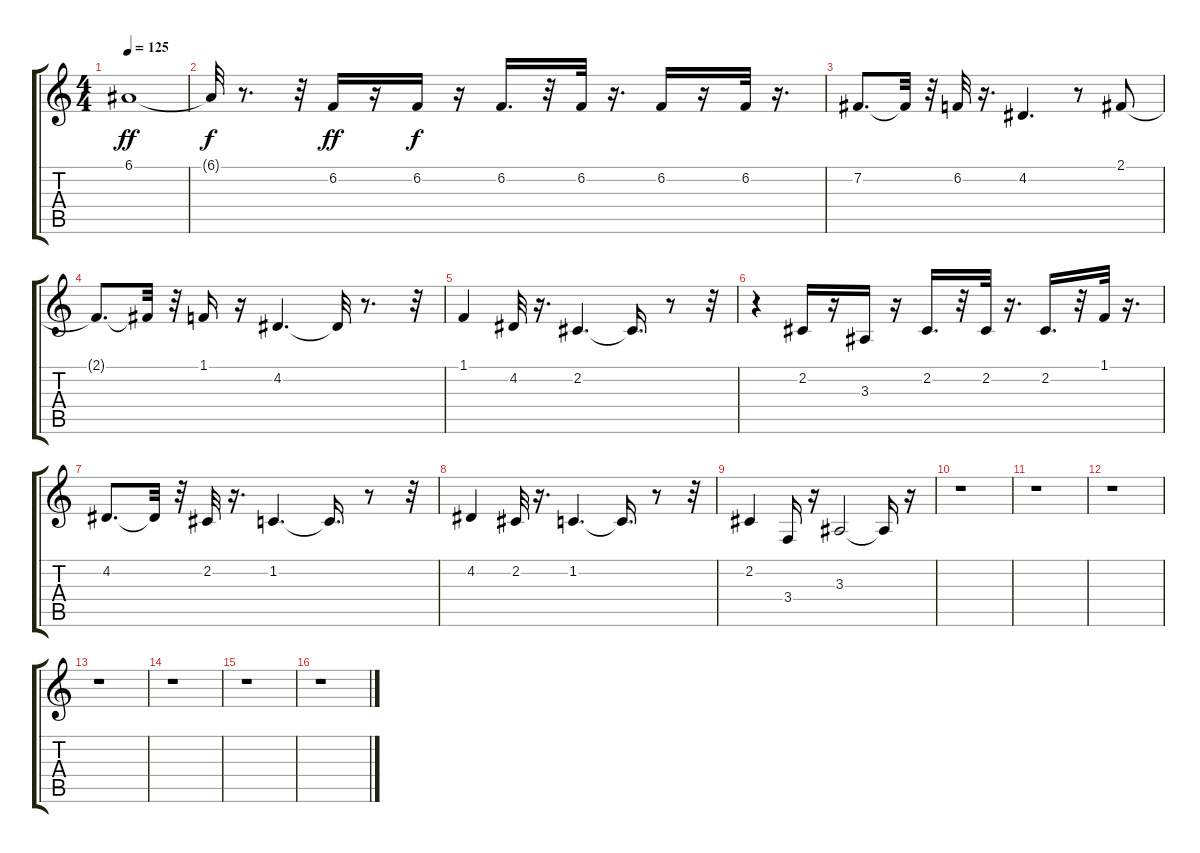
\track "" {instrument sopranosax}
\staff {score tabs}
\tuning (E4 B3 G3 D3 A2 E2) {hide}
\ts (4 4)
\tempo 125
\clef g2
\ks c
6.1.1{dy ff} |
6.1{t}.32{dy f} r.8{d} r.32 6.2.16{dy ff} r.16 6.2.16{dy f} r.16 6.2.16{d} r.32 6.2.32 r.16{d} 6.2.16 r.16 6.2.32 r.16{d} |
7.2.8{d} 7.2{t}.32 r.32 6.2.32 r.16{d} 4.2.4{d} r.8 2.1.8 |
2.1{t}.8{d} 2.1{t}.32 r.32 1.1.16 r.16 4.2.4{d} 4.2{t}.32 r.8{d} r.32 |
1.1.4 4.2.32 r.16{d} 2.2.4{d} 2.2{t}.16{d} r.8 r.32 |
r.4 2.2.16 r.16 3.3.16 r.16 2.2.16{d} r.32 2.2.32 r.16{d} 2.2.16{d} r.32 1.1.32 r.16{d} |
4.2.8{d} 4.2{t}.32 r.32 2.2.32 r.16{d} 1.2.4{d} 1.2{t}.16{d} r.8 r.32 |
4.2.4 2.2.32 r.16{d} 1.2.4{d} 1.2{t}.16{d} r.8 r.32 |
2.2.4 3.4.16 r.16 3.3.2 3.3{t}.16 r.16 |
r.1 |
r.1 |
r.1 |
r.1 |
r.1 |
r.1 |
r.1
